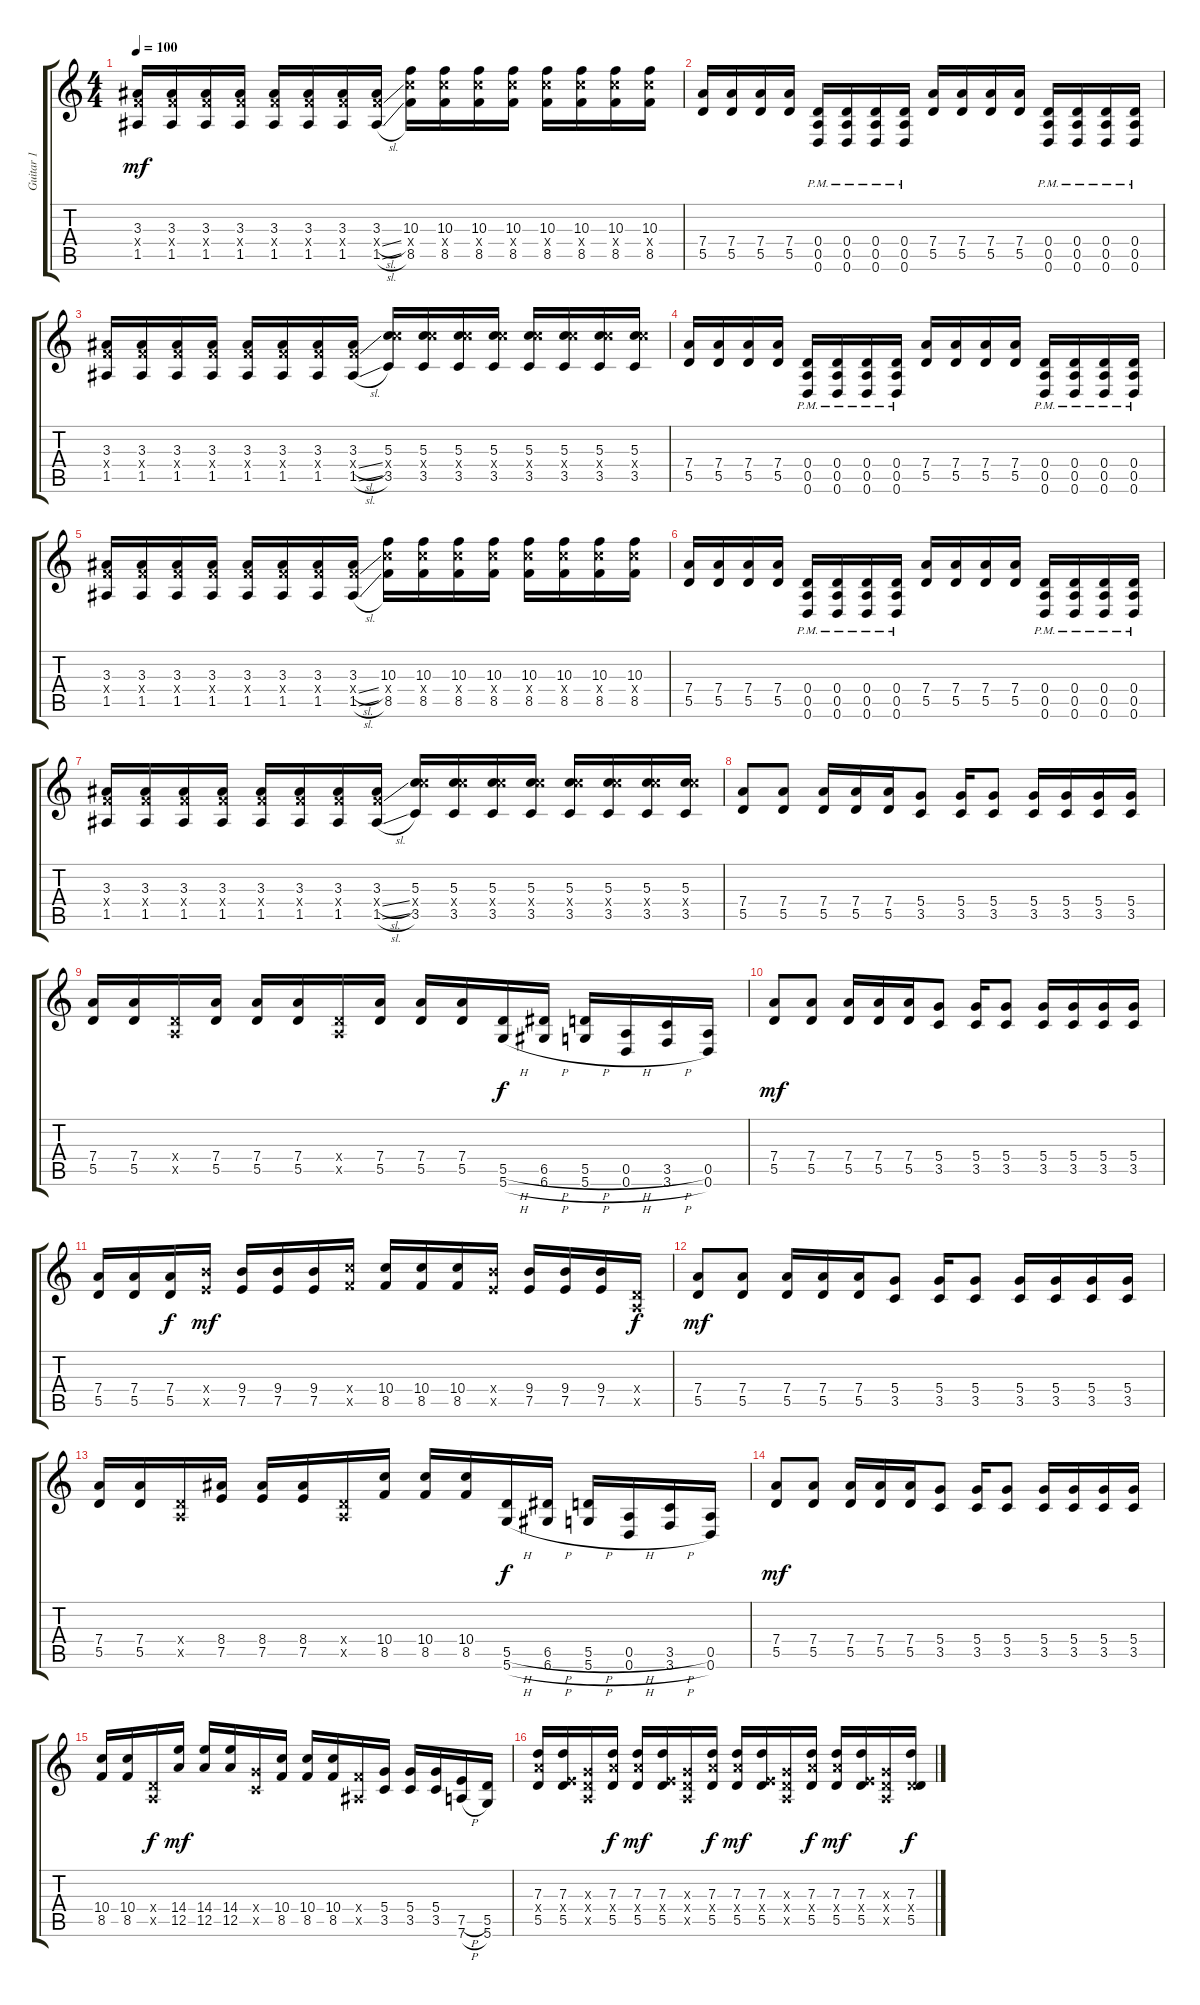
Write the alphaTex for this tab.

\track ("Guitar 1" "Guitar 1") {instrument overdrivenguitar}
\staff {score tabs}
\tuning (E4 B3 G3 D3 A2 D2) {hide}
\ts (4 4)
\tempo 100
\clef g2
\ks c
(3.3 3.4{x} 1.5).16{dy mf} (3.3 3.4{x} 1.5).16 (3.3 3.4{x} 1.5).16 (3.3 3.4{x} 1.5).16 (3.3 3.4{x} 1.5).16 (3.3 3.4{x} 1.5).16 (3.3 3.4{x} 1.5).16 (3.3 3.4{sl x} 1.5{sl}).16 (10.3 10.4{x} 8.5).16 (10.3 10.4{x} 8.5).16 (10.3 10.4{x} 8.5).16 (10.3 10.4{x} 8.5).16 (10.3 10.4{x} 8.5).16 (10.3 10.4{x} 8.5).16 (10.3 10.4{x} 8.5).16 (10.3 10.4{x} 8.5).16 |
(7.4 5.5).16 (7.4 5.5).16 (7.4 5.5).16 (7.4 5.5).16 (0.4{pm} 0.5{pm} 0.6{pm}).16 (0.4{pm} 0.5{pm} 0.6{pm}).16 (0.4{pm} 0.5{pm} 0.6{pm}).16 (0.4{pm} 0.5{pm} 0.6{pm}).16 (7.4 5.5).16 (7.4 5.5).16 (7.4 5.5).16 (7.4 5.5).16 (0.4{pm} 0.5{pm} 0.6{pm}).16 (0.4{pm} 0.5{pm} 0.6{pm}).16 (0.4{pm} 0.5{pm} 0.6{pm}).16 (0.4{pm} 0.5{pm} 0.6{pm}).16 |
(3.3 3.4{x} 1.5).16 (3.3 3.4{x} 1.5).16 (3.3 3.4{x} 1.5).16 (3.3 3.4{x} 1.5).16 (3.3 3.4{x} 1.5).16 (3.3 3.4{x} 1.5).16 (3.3 3.4{x} 1.5).16 (3.3 3.4{sl x} 1.5{sl}).16 (5.3 10.4{x} 3.5).16 (5.3 10.4{x} 3.5).16 (5.3 10.4{x} 3.5).16 (5.3 10.4{x} 3.5).16 (5.3 10.4{x} 3.5).16 (5.3 10.4{x} 3.5).16 (5.3 10.4{x} 3.5).16 (5.3 10.4{x} 3.5).16 |
(7.4 5.5).16 (7.4 5.5).16 (7.4 5.5).16 (7.4 5.5).16 (0.4{pm} 0.5{pm} 0.6{pm}).16 (0.4{pm} 0.5{pm} 0.6{pm}).16 (0.4{pm} 0.5{pm} 0.6{pm}).16 (0.4{pm} 0.5{pm} 0.6{pm}).16 (7.4 5.5).16 (7.4 5.5).16 (7.4 5.5).16 (7.4 5.5).16 (0.4{pm} 0.5{pm} 0.6{pm}).16 (0.4{pm} 0.5{pm} 0.6{pm}).16 (0.4{pm} 0.5{pm} 0.6{pm}).16 (0.4{pm} 0.5{pm} 0.6{pm}).16 |
(3.3 3.4{x} 1.5).16 (3.3 3.4{x} 1.5).16 (3.3 3.4{x} 1.5).16 (3.3 3.4{x} 1.5).16 (3.3 3.4{x} 1.5).16 (3.3 3.4{x} 1.5).16 (3.3 3.4{x} 1.5).16 (3.3 3.4{sl x} 1.5{sl}).16 (10.3 10.4{x} 8.5).16 (10.3 10.4{x} 8.5).16 (10.3 10.4{x} 8.5).16 (10.3 10.4{x} 8.5).16 (10.3 10.4{x} 8.5).16 (10.3 10.4{x} 8.5).16 (10.3 10.4{x} 8.5).16 (10.3 10.4{x} 8.5).16 |
(7.4 5.5).16 (7.4 5.5).16 (7.4 5.5).16 (7.4 5.5).16 (0.4{pm} 0.5{pm} 0.6{pm}).16 (0.4{pm} 0.5{pm} 0.6{pm}).16 (0.4{pm} 0.5{pm} 0.6{pm}).16 (0.4{pm} 0.5{pm} 0.6{pm}).16 (7.4 5.5).16 (7.4 5.5).16 (7.4 5.5).16 (7.4 5.5).16 (0.4{pm} 0.5{pm} 0.6{pm}).16 (0.4{pm} 0.5{pm} 0.6{pm}).16 (0.4{pm} 0.5{pm} 0.6{pm}).16 (0.4{pm} 0.5{pm} 0.6{pm}).16 |
(3.3 3.4{x} 1.5).16 (3.3 3.4{x} 1.5).16 (3.3 3.4{x} 1.5).16 (3.3 3.4{x} 1.5).16 (3.3 3.4{x} 1.5).16 (3.3 3.4{x} 1.5).16 (3.3 3.4{x} 1.5).16 (3.3 3.4{sl x} 1.5{sl}).16 (5.3 10.4{x} 3.5).16 (5.3 10.4{x} 3.5).16 (5.3 10.4{x} 3.5).16 (5.3 10.4{x} 3.5).16 (5.3 10.4{x} 3.5).16 (5.3 10.4{x} 3.5).16 (5.3 10.4{x} 3.5).16 (5.3 10.4{x} 3.5).16 |
(7.4 5.5).8 (7.4 5.5).8 (7.4 5.5).16 (7.4 5.5).16 (7.4 5.5).16 (5.4 3.5).8 (5.4 3.5).16 (5.4 3.5).8 (5.4 3.5).16 (5.4 3.5).16 (5.4 3.5).16 (5.4 3.5).16 |
(7.4 5.5).16 (7.4 5.5).16 (0.4{x} 0.5{x}).16 (7.4 5.5).16 (7.4 5.5).16 (7.4 5.5).16 (0.4{x} 0.5{x}).16 (7.4 5.5).16 (7.4 5.5).16 (7.4 5.5).16 (5.5{h} 5.6{h}).16{dy f} (6.5{h} 6.6{h}).16 (5.5{h} 5.6{h}).16 (0.5{h} 0.6{h}).16 (3.5{h} 3.6{h}).16 (0.5 0.6).16 |
(7.4 5.5).8{dy mf} (7.4 5.5).8 (7.4 5.5).16 (7.4 5.5).16 (7.4 5.5).16 (5.4 3.5).8 (5.4 3.5).16 (5.4 3.5).8 (5.4 3.5).16 (5.4 3.5).16 (5.4 3.5).16 (5.4 3.5).16 |
(7.4 5.5).16 (7.4 5.5).16 (7.4 5.5).16{dy f} (9.4{x} 7.5{x}).16{dy mf} (9.4 7.5).16 (9.4 7.5).16 (9.4 7.5).16 (10.4{x} 8.5{x}).16 (10.4 8.5).16 (10.4 8.5).16 (10.4 8.5).16 (9.4{x} 7.5{x}).16 (9.4 7.5).16 (9.4 7.5).16 (9.4 7.5).16 (0.4{x} 0.5{x}).16{dy f} |
(7.4 5.5).8{dy mf} (7.4 5.5).8 (7.4 5.5).16 (7.4 5.5).16 (7.4 5.5).16 (5.4 3.5).8 (5.4 3.5).16 (5.4 3.5).8 (5.4 3.5).16 (5.4 3.5).16 (5.4 3.5).16 (5.4 3.5).16 |
(7.4 5.5).16 (7.4 5.5).16 (0.4{x} 0.5{x}).16 (8.4 7.5).16 (8.4 7.5).16 (8.4 7.5).16 (0.4{x} 0.5{x}).16 (10.4 8.5).16 (10.4 8.5).16 (10.4 8.5).16 (5.5{h} 5.6{h}).16{dy f} (6.5{h} 6.6{h}).16 (5.5{h} 5.6{h}).16 (0.5{h} 0.6{h}).16 (3.5{h} 3.6{h}).16 (0.5 0.6).16 |
(7.4 5.5).8{dy mf} (7.4 5.5).8 (7.4 5.5).16 (7.4 5.5).16 (7.4 5.5).16 (5.4 3.5).8 (5.4 3.5).16 (5.4 3.5).8 (5.4 3.5).16 (5.4 3.5).16 (5.4 3.5).16 (5.4 3.5).16 |
(10.4 8.5).16 (10.4 8.5).16 (0.4{x} 0.5{x}).16{dy f} (14.4 12.5).16{dy mf} (14.4 12.5).16 (14.4 12.5).16 (5.4{x} 3.5{x}).16 (10.4 8.5).16 (10.4 8.5).16 (10.4 8.5).16 (3.4{x} 1.5{x}).16 (5.4 3.5).16 (5.4 3.5).16 (5.4 3.5).16 (7.5{h} 7.6{h}).16 (5.5 5.6).16 |
(7.3 7.4{x} 5.5).16 (7.3 2.4{x} 5.5).16 (0.3{x} 0.4{x} 0.5{x}).16 (7.3 7.4{x} 5.5).16{dy f} (7.3 7.4{x} 5.5).16{dy mf} (7.3 2.4{x} 5.5).16 (0.3{x} 0.4{x} 0.5{x}).16 (7.3 7.4{x} 5.5).16{dy f} (7.3 7.4{x} 5.5).16{dy mf} (7.3 2.4{x} 5.5).16 (0.3{x} 0.4{x} 0.5{x}).16 (7.3 7.4{x} 5.5).16{dy f} (7.3 7.4{x} 5.5).16{dy mf} (7.3 2.4{x} 5.5).16 (0.3{x} 0.4{x} 0.5{x}).16 (7.3 0.4{x} 5.5).16{dy f}
